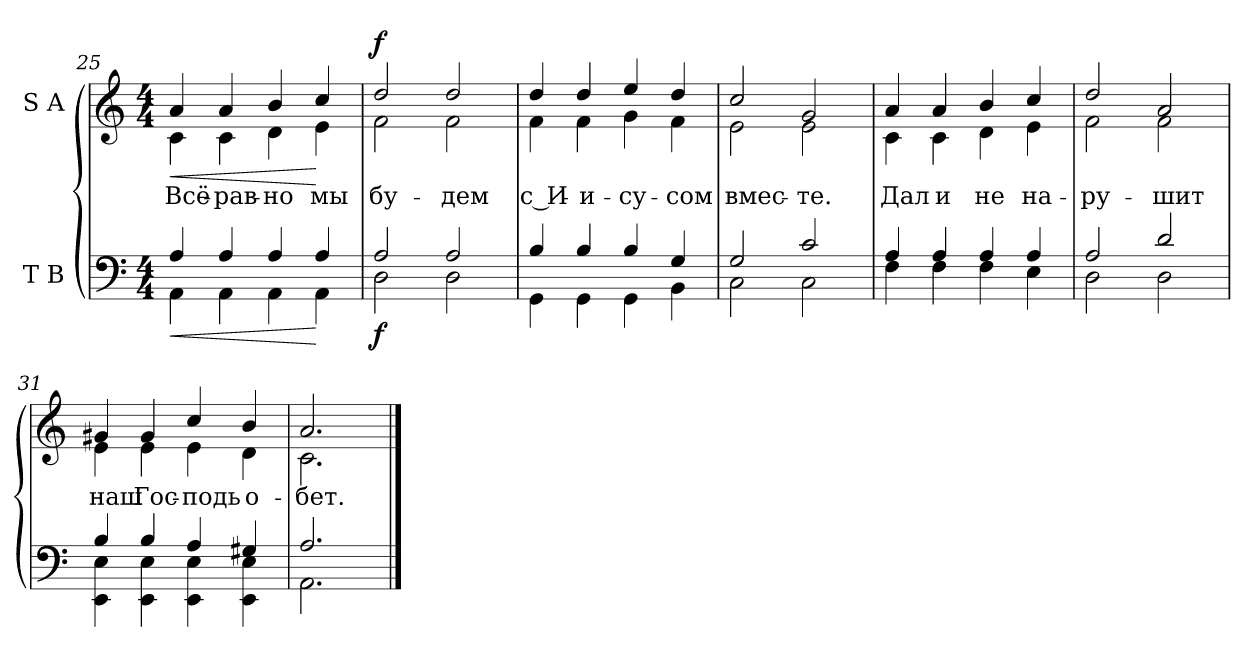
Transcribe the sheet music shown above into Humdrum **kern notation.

**kern	**dynam	**kern	**text	**dynam
*part2	*part2	*part1	*part1	*part1
*staff2	*staff2	*staff1	*staff1	*staff1
*I"T B	*	*I"S A	*	*
*clefF4	*	*clefG2	*	*
*k[]	*	*k[]	*	*
*C:	*	*C:	*	*
*M4/4	*	*M4/4	*	*
=25	=25	=25	=25	=25
!	!LO:HP:b	!	!	!
*^	*	*	*	*
!	!	!	!	!LO:LY:b:color=#000000	!LO:HP:b
*	*	*	*^	*	*
4Ai/	4AAi\	<	4ai/	4ci\	-Всё-	<
!	!	!	!	!	!LO:LY:b:color=#000000	!
4Ai/	4AAi\	.	4ai/	4ci\	-рав-	.
!	!	!	!	!	!LO:LY:b:color=#000000	!
4Ai/	4AAi\	.	4bi/	4di\	-но	.
!	!	!	!	!	!LO:LY:b:color=#000000	!
4Ai/	4AAi\	[	4cci/	4ei\	мы	[
=26	=26	=26	=26	=26	=26	=26
!	!	!	!	!	!LO:LY:b:color=#000000	!
2Ai/	2Di\	f	2ddi/	2fi\	бу-	f
!	!	!	!	!	!LO:LY:b:color=#000000	!
2Ai/	2Di\	.	2ddi/	2fi\	-дем	.
!!LO:LB:g=z	!!
=27	=27	=27	=27	=27	=27	=27
!	!	!	!	!	!LO:LY:b:color=#000000	!
4Bi/	4GGi\	.	4ddi/	4fi\	с И-	.
!	!	!	!	!	!LO:LY:b:color=#000000	!
4Bi/	4GGi\	.	4ddi/	4fi\	-и-	.
!	!	!	!	!	!LO:LY:b:color=#000000	!
4Bi/	4GGi\	.	4eei/	4gi\	-су-	.
!	!	!	!	!	!LO:LY:b:color=#000000	!
4Gi/	4BBi\	.	4ddi/	4fi\	-сом	.
=28	=28	=28	=28	=28	=28	=28
!	!	!	!	!	!LO:LY:b:color=#000000	!
2Gi/	2Ci\	.	2cci/	2ei\	вмес-	.
!	!	!	!	!	!LO:LY:b:color=#000000	!
2ci/	2Ci\	.	2gi/	2ei\	-те.	.
=29	=29	=29	=29	=29	=29	=29
!	!	!	!	!	!LO:LY:b:color=#000000	!
4Ai/	4Fi\	.	4ai/	4ci\	Дал	.
!	!	!	!	!	!LO:LY:b:color=#000000	!
4Ai/	4Fi\	.	4ai/	4ci\	и	.
!	!	!	!	!	!LO:LY:b:color=#000000	!
4Ai/	4Fi\	.	4bi/	4di\	не	.
!	!	!	!	!	!LO:LY:b:color=#000000	!
4Ai/	4Ei\	.	4cci/	4ei\	на-	.
=30	=30	=30	=30	=30	=30	=30
!	!	!	!	!	!LO:LY:b:color=#000000	!
2Ai/	2Di\	.	2ddi/	2fi\	-ру-	.
!	!	!	!	!	!LO:LY:b:color=#000000	!
2di/	2Di\	.	2ai/	2fi\	-шит	.
=31	=31	=31	=31	=31	=31	=31
!	!	!	!	!	!LO:LY:b:color=#000000	!
4Bi/	4EEi\ 4Ei	.	4g#Xi/	4ei\	наш	.
!	!	!	!	!	!LO:LY:b:color=#000000	!
4Bi/	4EEi\ 4Ei	.	4g#i/	4ei\	Гос-	.
!	!	!	!	!	!LO:LY:b:color=#000000	!
4Ai/	4EEi\ 4Ei	.	4cci/	4ei\	-подь	.
!	!	!	!	!	!LO:LY:b:color=#000000	!
4G#Xi/	4EEi\ 4Ei	.	4bi/	4di\	о-	.
=32	=32	=32	=32	=32	=32	=32
!	!	!	!	!	!LO:LY:b:color=#000000	!
2.Ai/	2.AAi\	.	2.ai/	2.ci\	-бет.	.
*v	*v	*	*	*	*	*
*	*	*v	*v	*	*
==	==	==	==	==
*-	*-	*-	*-	*-
